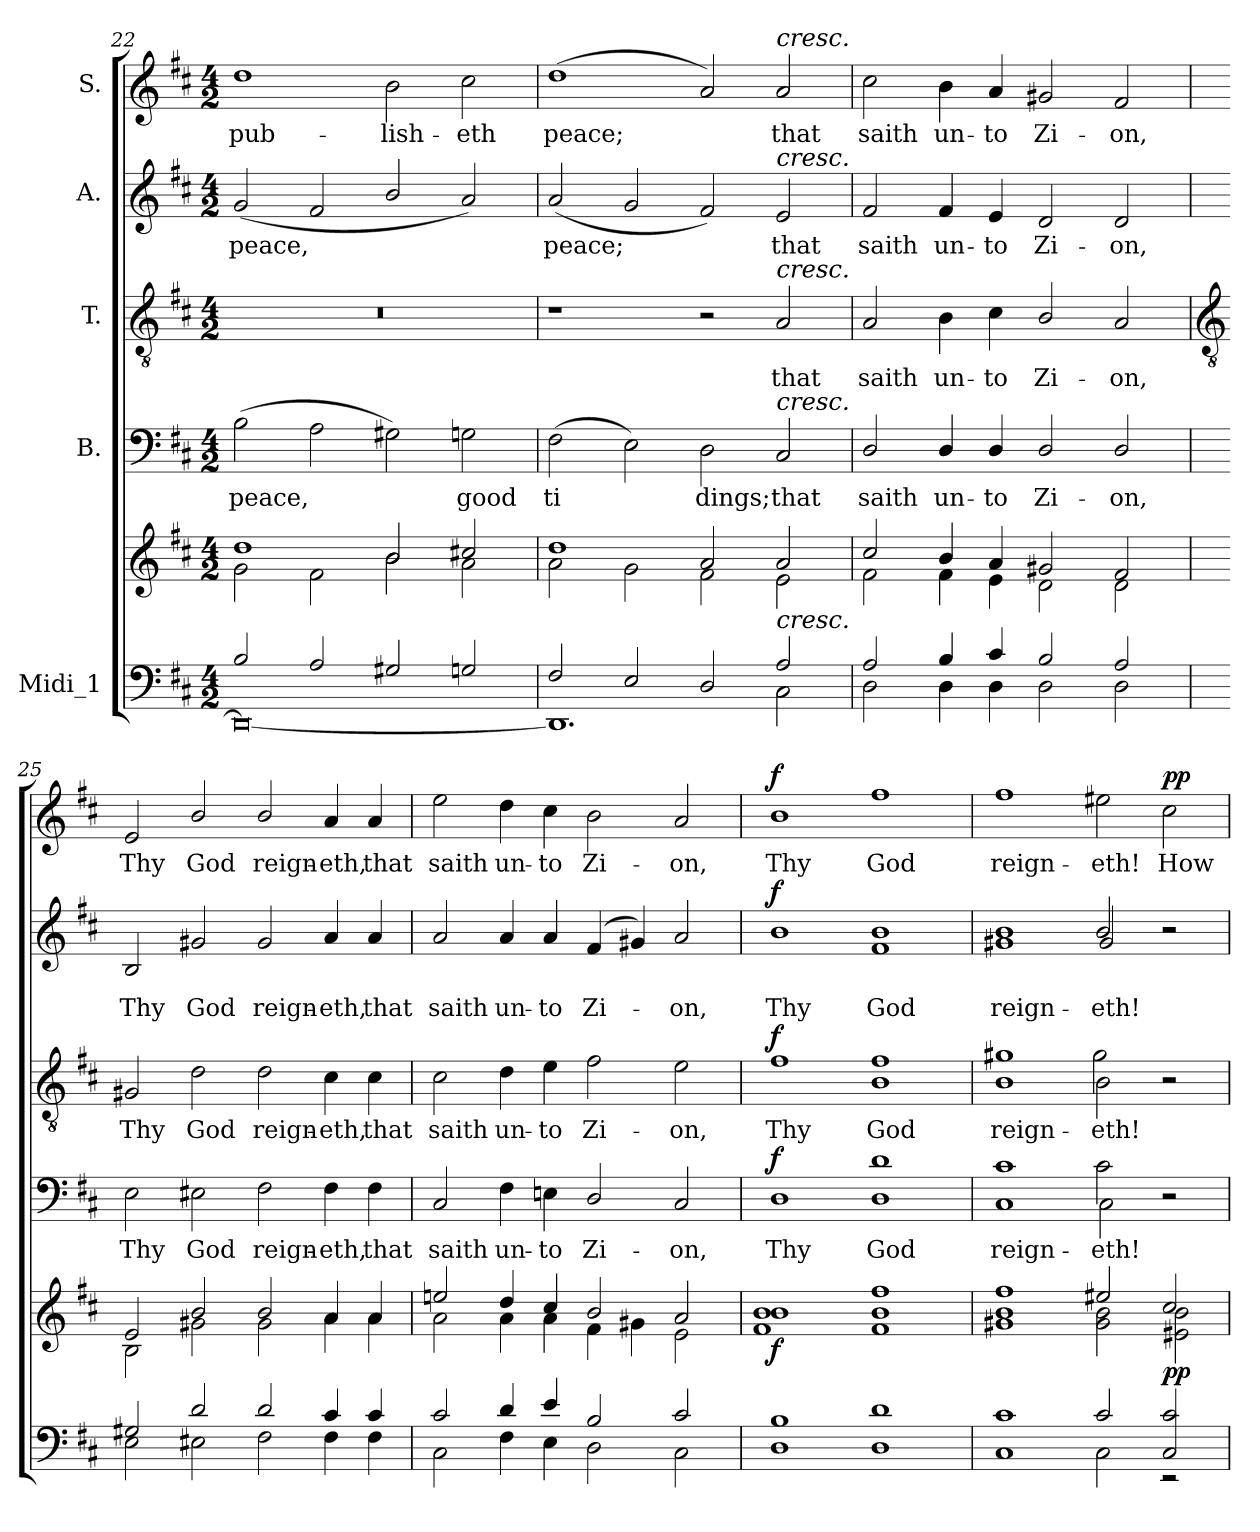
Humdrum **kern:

**kern	**kern	**dynam	**kern	**text	**dynam	**kern	**text	**dynam	**kern	**text	**dynam	**kern	**text	**dynam
*part5	*part5	*part5	*part4	*part4	*part4	*part3	*part3	*part3	*part2	*part2	*part2	*part1	*part1	*part1
*staff6	*staff5	*staff5/6	*staff4	*staff4	*staff4	*staff3	*staff3	*staff3	*staff2	*staff2	*staff2	*staff1	*staff1	*staff1
*I"Midi_1	*	*	*I"B.	*	*	*I"T.	*	*	*I"A.	*	*	*I"S.	*	*
*clefF4	*clefG2	*	*clefF4	*	*	*clefGv2	*	*	*clefG2	*	*	*clefG2	*	*
*k[f#c#]	*k[f#c#]	*	*k[f#c#]	*	*	*k[f#c#]	*	*	*k[f#c#]	*	*	*k[f#c#]	*	*
*D:	*D:	*	*D:	*	*	*D:	*	*	*D:	*	*	*D:	*	*
*M4/2	*M4/2	*	*M4/2	*	*	*M4/2	*	*	*M4/2	*	*	*M4/2	*	*
=22	=22	=22	=22	=22	=22	=22	=22	=22	=22	=22	=22	=22	=22	=22
*^	*^	*	*	*	*	*	*	*	*	*	*	*	*	*
!	!	!	!	!	!	!LO:LY:b	!	!	!	!	!	!LO:LY:b	!	!	!LO:LY:b	!
2B/	0DD\_	1dd/	2g\	.	(>2B	peace,	.	0r	.	.	(<2g	peace,	.	1dd	pub-	.
2A/	.	.	2f#\	.	2A	.	.	.	.	.	2f#	.	.	.	.	.
!	!	!	!	!	!	!	!	!	!	!	!	!	!	!	!LO:LY:b	!
2G#X/	.	2b/	2b\	.	2G#X)	.	.	.	.	.	2b/	.	.	2b	-lish-	.
!	!	!	!	!	!	!LO:LY:b	!	!	!	!	!	!	!	!	!LO:LY:b	!
2Gn/	.	2cc#X/	2a\	.	2Gn	good	.	.	.	.	2a)	.	.	2cc#	-eth	.
=23	=23	=23	=23	=23	=23	=23	=23	=23	=23	=23	=23	=23	=23	=23	=23	=23
!	!	!	!	!	!	!LO:LY:b	!	!	!	!	!	!LO:LY:b	!	!	!LO:LY:b	!
2F#/	1.DD\]	1dd/	2a\	.	(>2F#	ti	.	1r	.	.	(<2a	peace;	.	(<1dd	peace;	.
2E/	.	.	2g\	.	2E)	.	.	.	.	.	2g	.	.	.	.	.
!	!	!	!	!	!	!LO:LY:b	!	!	!	!	!	!	!	!	!	!
2D/	.	2a/	2f#\	.	2D	dings;	.	2r	.	.	2f#)	.	.	2a)	.	.
!	!	!	!	!	!	!	!	!	!	!	!	!	!	!LO:TX:a:i:t=cresc.	!	!
!	!	!	!	!	!	!	!	!	!	!	!LO:TX:a:i:t=cresc.	!	!	!	!	!
!	!	!	!	!	!	!	!	!LO:TX:a:i:t=cresc.	!	!	!	!	!	!	!	!
!	!	!	!	!	!LO:TX:a:i:t=cresc.	!	!	!	!	!	!	!	!	!	!	!
!	!	!LO:TX:b:i:t=cresc.	!	!	!	!	!	!	!	!	!	!	!	!	!	!
!	!	!	!	!	!	!LO:LY:b	!	!	!LO:LY:b	!	!	!LO:LY:b	!	!	!LO:LY:b	!
2A/	2C#\	2a/	2e\	.	2C#	that	.	2A	that	.	2e	that	.	2a	that	.
=24	=24	=24	=24	=24	=24	=24	=24	=24	=24	=24	=24	=24	=24	=24	=24	=24
!	!	!	!	!	!	!LO:LY:b	!	!	!LO:LY:b	!	!	!LO:LY:b	!	!	!LO:LY:b	!
2A/	2D\	2cc#/	2f#\	.	2D/	saith	.	2A	saith	.	2f#	saith	.	2cc#	saith	.
!	!	!	!	!	!	!LO:LY:b	!	!	!LO:LY:b	!	!	!LO:LY:b	!	!	!LO:LY:b	!
4B/	4D\	4b/	4f#\	.	4D/	un-	.	4B	un-	.	4f#	un-	.	4b	un-	.
!	!	!	!	!	!	!LO:LY:b	!	!	!LO:LY:b	!	!	!LO:LY:b	!	!	!LO:LY:b	!
4c#/	4D\	4a/	4e\	.	4D/	-to	.	4c#	-to	.	4e	-to	.	4a	-to	.
!	!	!	!	!	!	!LO:LY:b	!	!	!LO:LY:b	!	!	!LO:LY:b	!	!	!LO:LY:b	!
2B/	2D\	2g#X/	2d\	.	2D/	Zi-	.	2B/	Zi-	.	2d	Zi-	.	2g#X	Zi-	.
!	!	!	!	!	!	!LO:LY:b	!	!	!LO:LY:b	!	!	!LO:LY:b	!	!	!LO:LY:b	!
2A/	2D\	2f#/	2d\	.	2D/	-on,	.	2A	-on,	.	2d	-on,	.	2f#	-on,	.
!!LO:LB:g=z
=25	=25	=25	=25	=25	=25	=25	=25	=25	=25	=25	=25	=25	=25	=25	=25	=25
*	*	*	*	*	*	*	*	*clefGv2	*	*	*	*	*	*	*	*
!	!	!	!	!	!	!LO:LY:b	!	!	!LO:LY:b	!	!	!LO:LY:b	!	!	!LO:LY:b	!
*	*	*	*	*	*^	*	*	*^	*	*	*^	*	*	*	*	*
2G#X/	2E\	2e/	2B\	.	2E\	0ryy	Thy	.	2G#X/	2ryy	Thy	.	2B/	0ryy	Thy	.	2e	Thy	.
!	!	!	!	!	!	!	!LO:LY:b	!	!	!	!LO:LY:b	!	!	!	!LO:LY:b	!	!	!LO:LY:b	!
2d/	2E#X\	2b/	2g#X\	.	2E#X\	.	God	.	2ryy	2d\	God	.	2g#X/	.	God	.	2b/	God	.
!	!	!	!	!	!	!	!LO:LY:b	!	!	!	!LO:LY:b	!	!	!	!LO:LY:b	!	!	!LO:LY:b	!
2d/	2F#\	2b/	2g#\	.	2F#\	.	reign-	.	1ryy	2d\	reign-	.	2g#/	.	reign-	.	2b/	reign-	.
!	!	!	!	!	!	!	!LO:LY:b	!	!	!	!LO:LY:b	!	!	!	!LO:LY:b	!	!	!LO:LY:b	!
4c#/	4F#\	4a/	4a\	.	4F#\	.	-eth,	.	.	4c#\	-eth,	.	4a/	.	-eth,	.	4a	-eth,	.
!	!	!	!	!	!	!	!LO:LY:b	!	!	!	!LO:LY:b	!	!	!	!LO:LY:b	!	!	!LO:LY:b	!
4c#/	4F#\	4a/	4a\	.	4F#\	.	that	.	.	4c#\	that	.	4a/	.	that	.	4a	that	.
=26	=26	=26	=26	=26	=26	=26	=26	=26	=26	=26	=26	=26	=26	=26	=26	=26	=26	=26	=26
!	!	!	!	!	!	!	!LO:LY:b	!	!	!	!LO:LY:b	!	!	!	!LO:LY:b	!	!	!LO:LY:b	!
2c#/	2C#\	2een/	2a\	.	2C#/	0ryy	saith	.	0ryy	2c#\	saith	.	2a/	0ryy	saith	.	2ee	saith	.
!	!	!	!	!	!	!	!LO:LY:b	!	!	!	!LO:LY:b	!	!	!	!LO:LY:b	!	!	!LO:LY:b	!
4d/	4F#\	4dd/	4a\	.	4F#\	.	un-	.	.	4d\	un-	.	4a/	.	un-	.	4dd	un-	.
!	!	!	!	!	!	!	!LO:LY:b	!	!	!	!LO:LY:b	!	!	!	!LO:LY:b	!	!	!LO:LY:b	!
4e/	4E\	4cc#/	4a\	.	4En\	.	-to	.	.	4e\	-to	.	4a/	.	-to	.	4cc#	-to	.
!	!	!	!	!	!	!	!LO:LY:b	!	!	!	!LO:LY:b	!	!	!	!LO:LY:b	!	!	!LO:LY:b	!
2B/	2D\	2b/	4f#\	.	2D/	.	Zi-	.	.	2f#\	Zi-	.	(<4f#/	.	Zi-	.	2b	Zi-	.
.	.	.	4g#X\	.	.	.	.	.	.	.	.	.	4g#X/)	.	.	.	.	.	.
!	!	!	!	!	!	!	!LO:LY:b	!	!	!	!LO:LY:b	!	!	!	!LO:LY:b	!	!	!LO:LY:b	!
2c#/	2C#\	2a/	2e\	.	2C#/	.	-on,	.	.	2e\	-on,	.	2a/	.	-on,	.	2a	-on,	.
=27	=27	=27	=27	=27	=27	=27	=27	=27	=27	=27	=27	=27	=27	=27	=27	=27	=27	=27	=27
!	!	!	!	!LO:DY:b	!	!	!LO:LY:b	!LO:DY:a	!	!	!LO:LY:b	!LO:DY:a	!	!	!LO:LY:b	!LO:DY:a	!	!LO:LY:b	!LO:DY:a
1B/	1D\	1b/	1f#\ 1b\	f	1D/	1ryy	Thy	f	1ryy	1f#\	Thy	f	1b/	1ryy	Thy	f	1b	Thy	f
!	!	!	!	!	!	!	!LO:LY:b	!	!	!	!LO:LY:b	!	!	!	!LO:LY:b	!	!	!LO:LY:b	!
1d/	1D\	1ff#/	1f#\ 1b\	.	1d/	1D\	God	.	1B/	1f#\	God	.	1b/	1f#\	God	.	1ff#	God	.
=28	=28	=28	=28	=28	=28	=28	=28	=28	=28	=28	=28	=28	=28	=28	=28	=28	=28	=28	=28
!	!	!	!	!	!	!	!LO:LY:b	!	!	!	!LO:LY:b	!	!	!	!LO:LY:b	!	!	!LO:LY:b	!
1c#/	1C#\	1ff#/	1g#X\ 1b\	.	1c#/	1C#\	reign-	.	1B/	1g#X\	reign-	.	1b/	1g#X\	reign-	.	1ff#	reign-	.
!	!	!	!	!	!	!	!LO:LY:b	!	!	!	!LO:LY:b	!	!	!	!LO:LY:b	!	!	!LO:LY:b	!
2c#/	2C#\	2ee#X/	2g#\ 2b\	.	2c#\	2C#\	-eth!	.	2B\	2g#\	-eth!	.	2b/	2g#/	-eth!	.	2ee#X	-eth!	.
!	!	!	!	!LO:DY:b	!	!	!	!	!	!	!	!	!	!	!	!	!	!LO:LY:b	!LO:DY:a
2C#/ 2c#/	2r	2cc#/	2e#X\ 2b\	pp	2r	2ryy	.	.	2ryy	2r	.	.	2r	2ryy	.	.	2cc#	How	pp
*v	*v	*	*	*	*v	*v	*	*	*v	*v	*	*	*v	*v	*	*	*	*	*
*	*v	*v	*	*	*	*	*	*	*	*	*	*	*	*	*
=	=	=	=	=	=	=	=	=	=	=	=	=	=	=
*-	*-	*-	*-	*-	*-	*-	*-	*-	*-	*-	*-	*-	*-	*-
